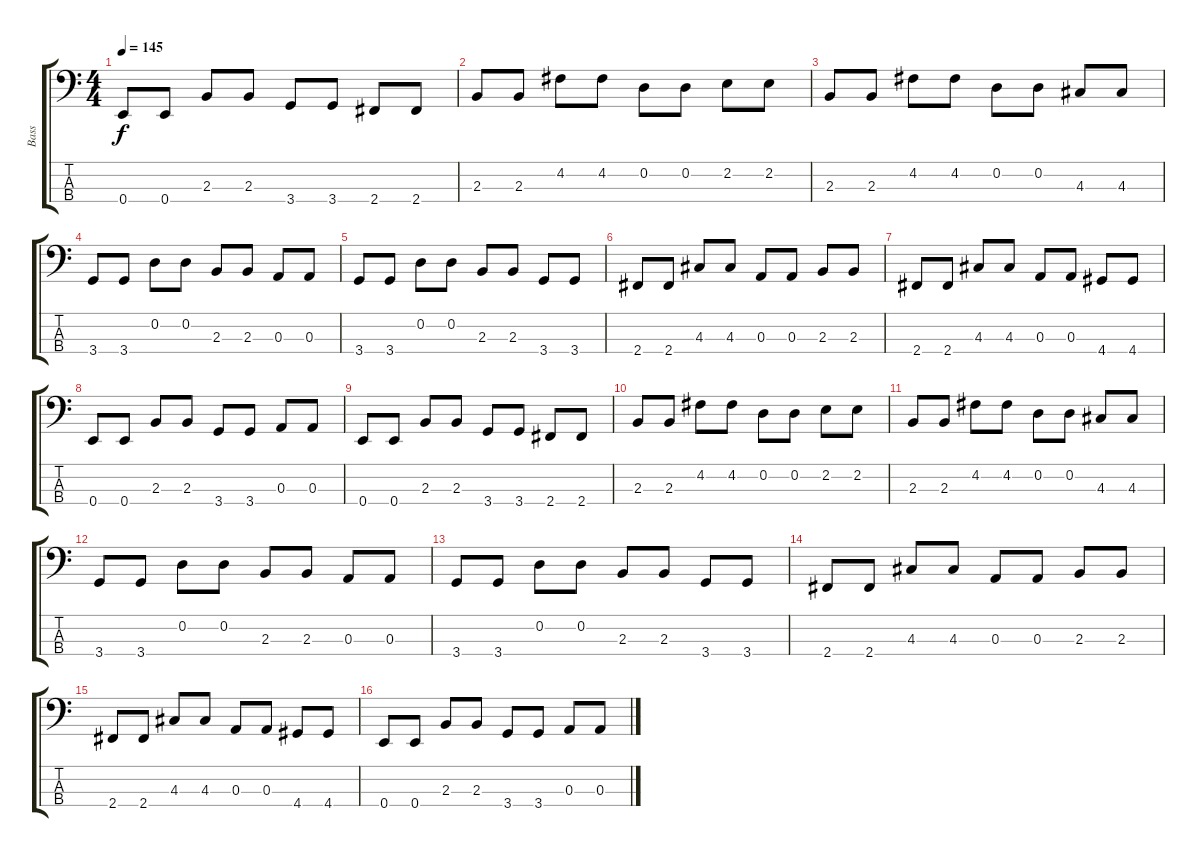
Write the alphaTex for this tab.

\track ("Bass" "Bass") {instrument electricbassfinger}
\staff {score tabs}
\tuning (G2 D2 A1 E1) {hide}
\ts (4 4)
\tempo 145
\clef f4
\ks c
0.4.8{dy f} 0.4.8 2.3.8 2.3.8 3.4.8 3.4.8 2.4.8 2.4.8 |
2.3.8 2.3.8 4.2.8 4.2.8 0.2.8 0.2.8 2.2.8 2.2.8 |
2.3.8 2.3.8 4.2.8 4.2.8 0.2.8 0.2.8 4.3.8 4.3.8 |
3.4.8 3.4.8 0.2.8 0.2.8 2.3.8 2.3.8 0.3.8 0.3.8 |
3.4.8 3.4.8 0.2.8 0.2.8 2.3.8 2.3.8 3.4.8 3.4.8 |
2.4.8 2.4.8 4.3.8 4.3.8 0.3.8 0.3.8 2.3.8 2.3.8 |
2.4.8 2.4.8 4.3.8 4.3.8 0.3.8 0.3.8 4.4.8 4.4.8 |
0.4.8 0.4.8 2.3.8 2.3.8 3.4.8 3.4.8 0.3.8 0.3.8 |
0.4.8 0.4.8 2.3.8 2.3.8 3.4.8 3.4.8 2.4.8 2.4.8 |
2.3.8 2.3.8 4.2.8 4.2.8 0.2.8 0.2.8 2.2.8 2.2.8 |
2.3.8 2.3.8 4.2.8 4.2.8 0.2.8 0.2.8 4.3.8 4.3.8 |
3.4.8 3.4.8 0.2.8 0.2.8 2.3.8 2.3.8 0.3.8 0.3.8 |
3.4.8 3.4.8 0.2.8 0.2.8 2.3.8 2.3.8 3.4.8 3.4.8 |
2.4.8 2.4.8 4.3.8 4.3.8 0.3.8 0.3.8 2.3.8 2.3.8 |
2.4.8 2.4.8 4.3.8 4.3.8 0.3.8 0.3.8 4.4.8 4.4.8 |
0.4.8 0.4.8 2.3.8 2.3.8 3.4.8 3.4.8 0.3.8 0.3.8
